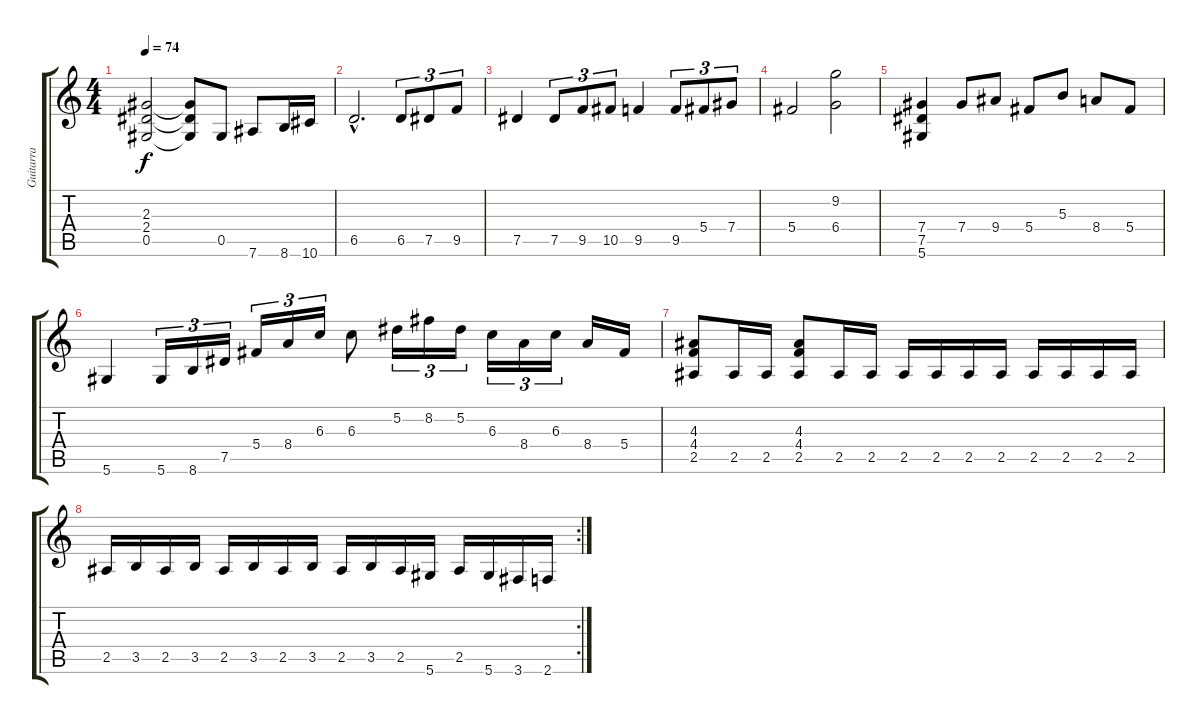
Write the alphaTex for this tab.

\track ("Guitarra" "Guitarra") {instrument overdrivenguitar}
\staff {score tabs}
\tuning (Eb4 Bb3 Gb3 Db3 Ab2 Eb2) {hide}
\ts (4 4)
\tempo 74
\clef g2
\ks c
(2.3 2.4 0.5).2{dy f} (2.3{t} 2.4{t} 0.5{t}).8 0.5.8 7.6.8 8.6.16 10.6.16 |
6.5{hac}.2{d} 6.5.8{tu (3 2)} 7.5.8{tu (3 2)} 9.5.8{tu (3 2)} |
7.5.4 7.5.8{tu (3 2)} 9.5.8{tu (3 2)} 10.5.8{tu (3 2)} 9.5.4 9.5.8{tu (3 2)} 5.4.8{tu (3 2)} 7.4.8{tu (3 2)} |
5.4.2 (9.2 6.4).2 |
(7.4 7.5 5.6).4 7.4.8 9.4.8 5.4.8 5.3.8 8.4.8 5.4.8 |
5.6.4 5.6.16{tu (3 2)} 8.6.16{tu (3 2)} 7.5.16{tu (3 2)} 5.4.16{tu (3 2)} 8.4.16{tu (3 2)} 6.3.16{tu (3 2)} 6.3.8 5.2.16{tu (3 2)} 8.2.16{tu (3 2)} 5.2.16{tu (3 2)} 6.3.16{tu (3 2)} 8.4.16{tu (3 2)} 6.3.16{tu (3 2)} 8.4.16 5.4.16 |
(4.3 4.4 2.5).8 2.5.16 2.5.16 (4.3 4.4 2.5).8 2.5.16 2.5.16 2.5.16 2.5.16 2.5.16 2.5.16 2.5.16 2.5.16 2.5.16 2.5.16 |
\rc 2
2.5.16 3.5.16 2.5.16 3.5.16 2.5.16 3.5.16 2.5.16 3.5.16 2.5.16 3.5.16 2.5.16 5.6.16 2.5.16 5.6.16 3.6.16 2.6.16
